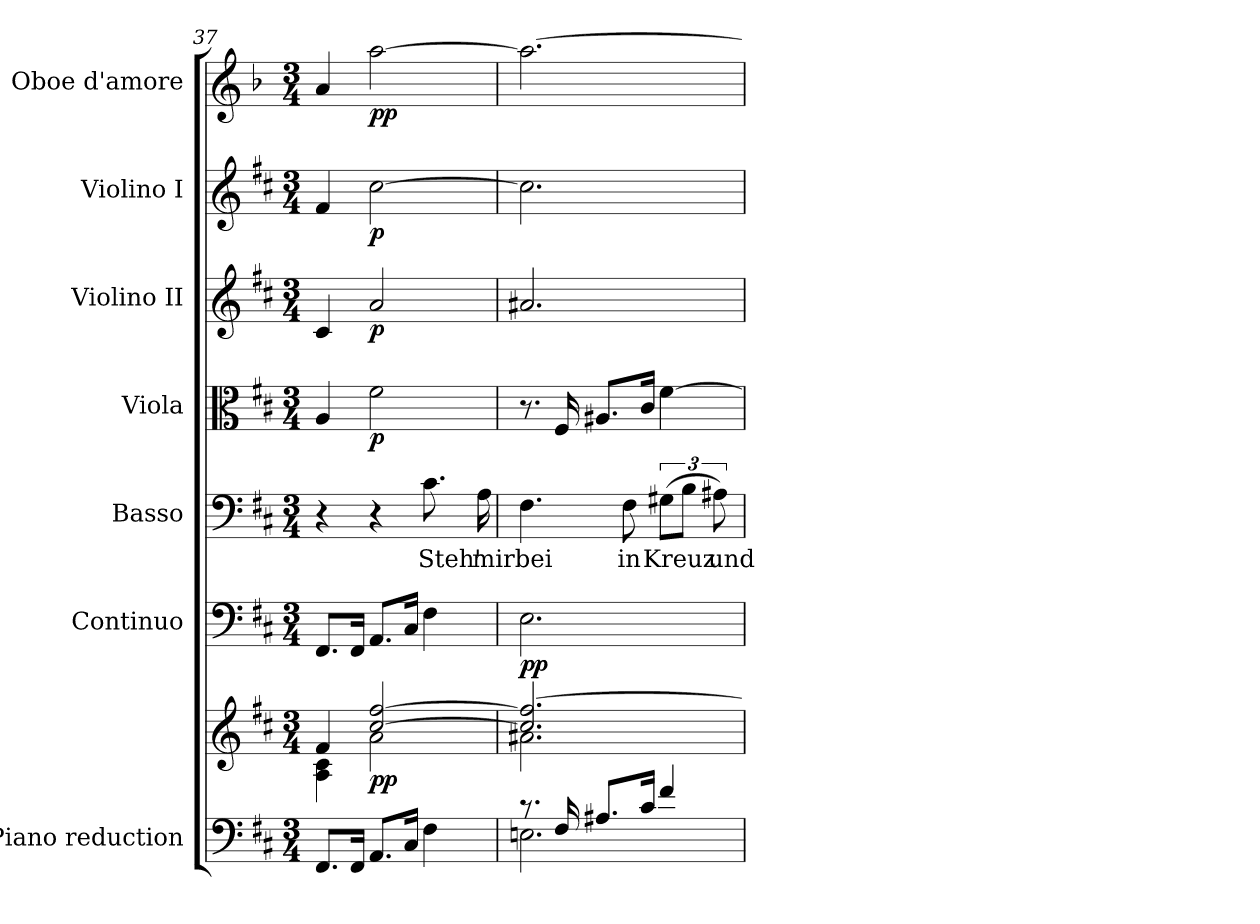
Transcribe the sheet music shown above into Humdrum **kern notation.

**kern	**kern	**dynam	**kern	**dynam	**kern	**text	**kern	**dynam	**kern	**dynam	**kern	**dynam	**kern	**dynam
*part7	*part7	*part7	*part6	*part6	*part5	*part5	*part4	*part4	*part3	*part3	*part2	*part2	*part1	*part1
*staff8	*staff7	*staff7/8	*staff6	*staff6	*staff5	*staff5	*staff4	*staff4	*staff3	*staff3	*staff2	*staff2	*staff1	*staff1
*I"Piano reduction	*	*	*I"Continuo	*	*I"Basso	*	*I"Viola	*	*I"Violino II	*	*I"Violino I	*	*I"Oboe d'amore	*
*I'Pno	*	*	*	*	*	*	*	*	*	*	*	*	*I'Ob	*
*clefF4	*clefG2	*	*clefF4	*	*clefF4	*	*clefC3	*	*clefG2	*	*clefG2	*	*clefG2	*
*	*	*	*	*	*	*	*	*	*	*	*	*	*ITrd2c3	*
*k[f#c#]	*k[f#c#]	*	*k[f#c#]	*	*k[f#c#]	*	*k[f#c#]	*	*k[f#c#]	*	*k[f#c#]	*	*k[f#c#]	*
*M3/4	*M3/4	*	*M3/4	*	*M3/4	*	*M3/4	*	*M3/4	*	*M3/4	*	*M3/4	*
=37	=37	=37	=37	=37	=37	=37	=37	=37	=37	=37	=37	=37	=37	=37
*	*^	*	*	*	*	*	*	*	*	*	*	*	*	*
8.FF#/L	4f#/	4A\ 4c#\	.	8.FF#/L	.	4r	.	4A/	.	4c#/	.	4f#/	.	4f#/	.
16FF#/Jk	.	.	.	16FF#/Jk	.	.	.	.	.	.	.	.	.	.	.
!	!	!	!LO:DY:b	!	!	!	!	!	!LO:DY:b	!	!LO:DY:b	!	!LO:DY:b	!	!LO:DY:b
8.AA/L	[2cc#/ [2ff#/	2a\	pp	8.AA/L	.	4r	.	2f#\	p	2a/	p	[2cc#\	p	[2ff#\	pp
16C#/Jk	.	.	.	16C#/Jk	.	.	.	.	.	.	.	.	.	.	.
!	!	!	!	!	!	!	!LO:LY:b	!	!	!	!	!	!	!	!
4F#\	.	.	.	4F#\	.	8.c#\	Steh'	.	.	.	.	.	.	.	.
!	!	!	!	!	!	!	!LO:LY:b	!	!	!	!	!	!	!	!
.	.	.	.	.	.	16A\	mir	.	.	.	.	.	.	.	.
!!LO:PB:g=z
=38	=38	=38	=38	=38	=38	=38	=38	=38	=38	=38	=38	=38	=38	=38	=38
*^	*	*	*	*	*	*	*	*	*	*	*	*	*	*	*
!	!	!	!	!	!	!LO:DY:b	!	!LO:LY:b	!	!	!	!	!	!	!	!
*	*	*	*^	*	*	*	*	*	*	*	*	*	*	*	*	*
8.r	2.En\	2.cc#/] 2.ff#/_	2.a#X\	4ryy	.	2.E\	pp	4.F#\	bei	8.r	.	2.a#X/	.	2.cc#\]	.	2.ff#\_	.
!	!	!	!	!	!	!	!	!	!	!	!LO:DY:b	!	!	!	!	!	!
!	!	!	!	!	!	!	!	!	!	!	!LO:DY:n=1:b	!	!	!	!	!	!
16F#/	.	.	.	.	.	.	.	.	.	16F#/	other-dynamics f	.	.	.	.	.	.
!	!	!	!	!	!LO:DY:b	!	!	!	!	!	!	!	!	!	!	!	!
!	!	!	!	!	!LO:DY:n=1:b	!	!	!	!	!	!	!	!	!	!	!	!
8.A#X/L	.	.	.	2ryy	other-dynamics f	.	.	.	.	8.A#X/L	.	.	.	.	.	.	.
!	!	!	!	!	!	!	!	!	!LO:LY:b	!	!	!	!	!	!	!	!
.	.	.	.	.	.	.	.	8F#\	in	.	.	.	.	.	.	.	.
16c#/Jk	.	.	.	.	.	.	.	.	.	16c#/Jk	.	.	.	.	.	.	.
!	!	!	!	!	!	!	!	!	!LO:LY:b	!	!	!	!	!	!	!	!
4f#/	.	.	.	.	.	.	.	(12G#X\L	Kreuz	[4f#\	.	.	.	.	.	.	.
.	.	.	.	.	.	.	.	12B\J	.	.	.	.	.	.	.	.	.
!	!	!	!	!	!	!	!	!	!LO:LY:b	!	!	!	!	!	!	!	!
.	.	.	.	.	.	.	.	12A#X\)	und	.	.	.	.	.	.	.	.
*v	*v	*	*	*	*	*	*	*	*	*	*	*	*	*	*	*	*
*	*v	*v	*v	*	*	*	*	*	*	*	*	*	*	*	*	*
=	=	=	=	=	=	=	=	=	=	=	=	=	=	=
*-	*-	*-	*-	*-	*-	*-	*-	*-	*-	*-	*-	*-	*-	*-
